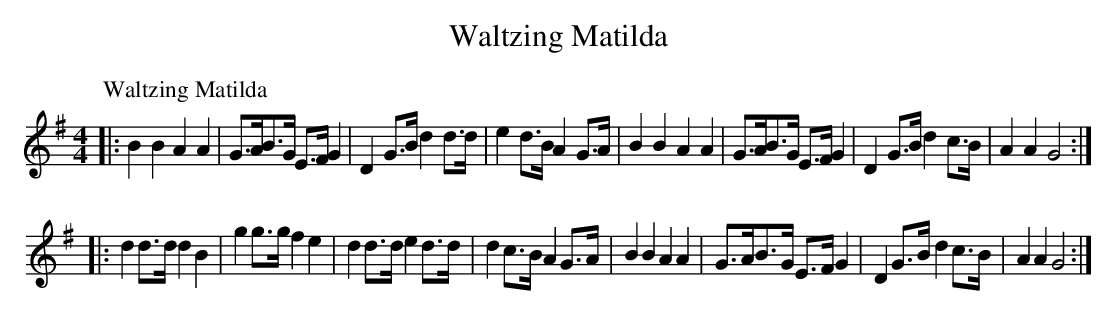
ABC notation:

X:1
T:Waltzing Matilda
M:4/4
L:1/8
L:1/8
K:G
P:Waltzing Matilda
|:B2B2 A2A2|G>AB>G E>FG2|D2G>B d2d>d|e2d>B A2G>A|\
B2B2 A2A2|G>AB>G E>FG2|D2G>B d2c>B|A2A2 G4:|
|:d2d>d d2B2|g2g>g f2e2|d2d>d e2d>d|d2c>B A2G>A|\
B2B2 A2A2|G>AB>G E>FG2|D2G>B d2c>B|A2A2 G4:|
